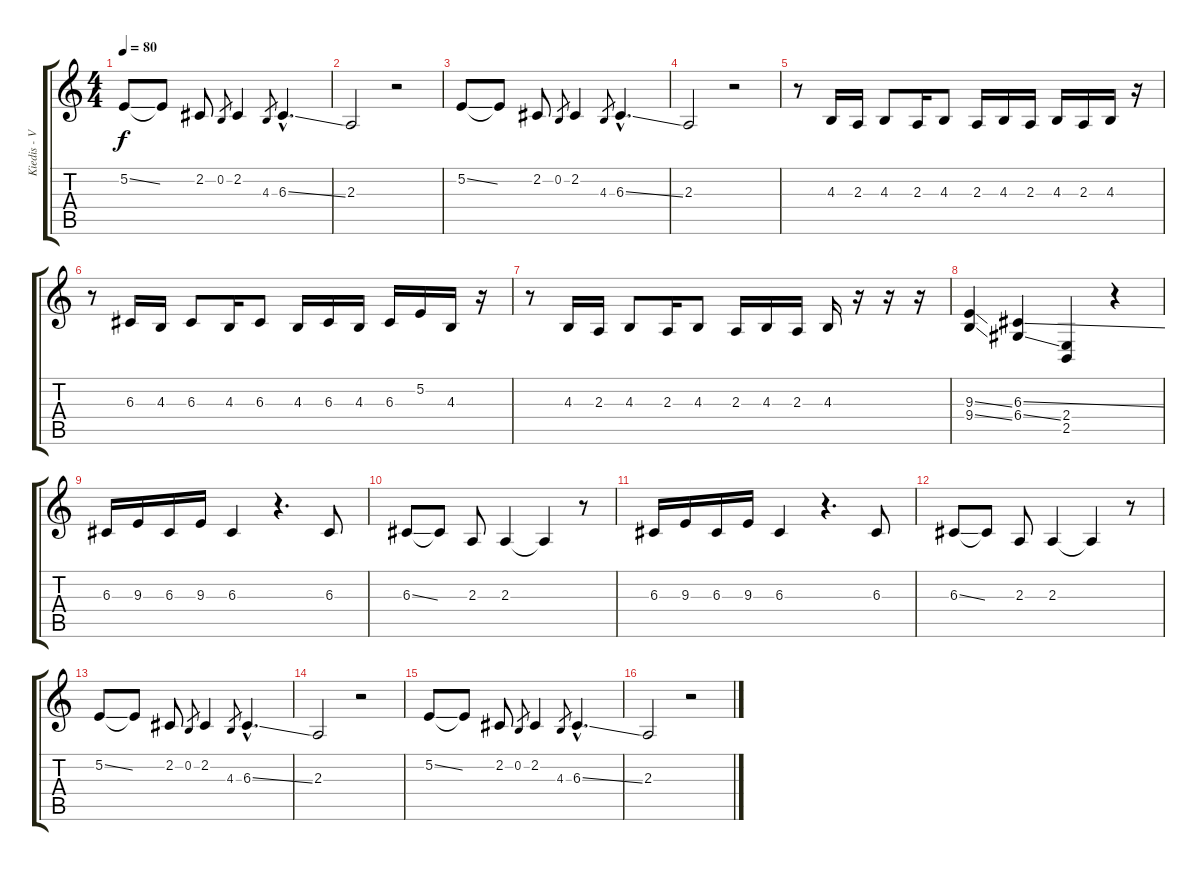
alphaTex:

\track ("Kiedis - Voice" "Kiedis - V") {instrument bassoon}
\staff {score tabs}
\tuning (E4 B3 G3 D3 A2 E2) {hide}
\ts (4 4)
\tempo 80
\clef g2
\ks c
5.2{ss}.8{dy f} 5.2{t}.8 2.2.8 0.2.8{gr} 2.2.4 4.3.8{gr} 6.3{ss hac}.4{d} |
2.3.2 r.2 |
5.2{ss}.8 5.2{t}.8 2.2.8 0.2.8{gr} 2.2.4 4.3.8{gr} 6.3{ss hac}.4{d} |
2.3.2 r.2 |
r.8 4.3.16 2.3.16 4.3.8 2.3.16 4.3.8 2.3.16 4.3.16 2.3.16 4.3.16 2.3.16 4.3.16 r.16 |
r.8 6.3.16 4.3.16 6.3.8 4.3.16 6.3.8 4.3.16 6.3.16 4.3.16 6.3.16 5.2.16 4.3.16 r.16 |
r.8 4.3.16 2.3.16 4.3.8 2.3.16 4.3.8 2.3.16 4.3.16 2.3.16 4.3.16 r.16 r.16 r.16 |
(9.3{ss} 9.4{ss}).4 (6.3{ss} 6.4{ss}).4 (2.4 2.5).4 r.4 |
6.3.16 9.3.16 6.3.16 9.3.16 6.3.4 r.4{d} 6.3.8 |
6.3{ss}.8 6.3{t}.8 2.3.8 2.3.4 2.3{t}.4 r.8 |
6.3.16 9.3.16 6.3.16 9.3.16 6.3.4 r.4{d} 6.3.8 |
6.3{ss}.8 6.3{t}.8 2.3.8 2.3.4 2.3{t}.4 r.8 |
5.2{ss}.8 5.2{t}.8 2.2.8 0.2.8{gr} 2.2.4 4.3.8{gr} 6.3{ss hac}.4{d} |
2.3.2 r.2 |
5.2{ss}.8 5.2{t}.8 2.2.8 0.2.8{gr} 2.2.4 4.3.8{gr} 6.3{ss hac}.4{d} |
2.3.2 r.2
